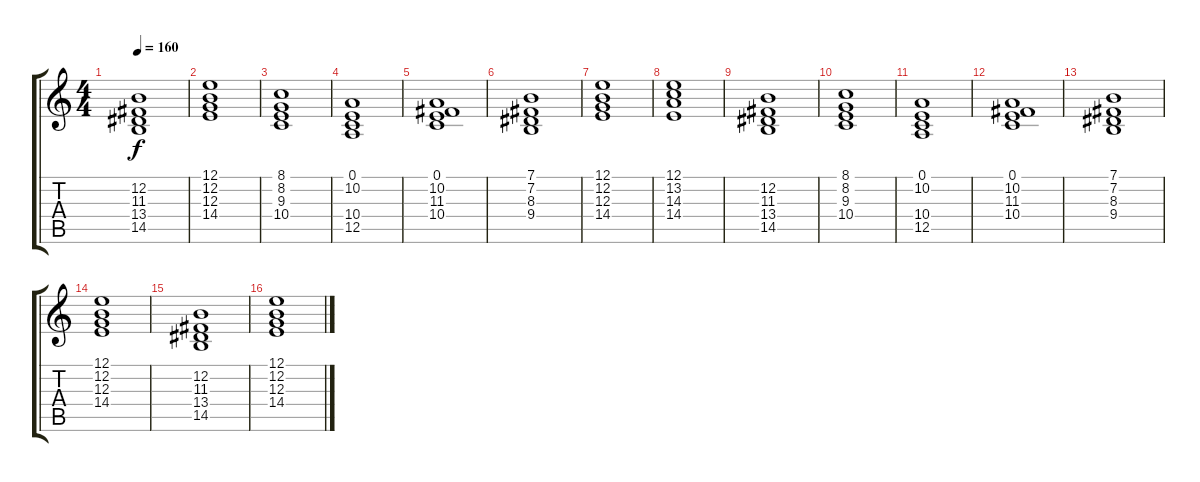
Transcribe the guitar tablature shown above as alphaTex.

\track "" {instrument rockorgan}
\staff {score tabs}
\tuning (E4 B3 G3 D3 A2 E2) {hide}
\ts (4 4)
\tempo 160
\clef g2
\ks c
(12.2 11.3 13.4 14.5).1{dy f} |
(12.1 12.2 12.3 14.4).1 |
(8.1 8.2 9.3 10.4).1 |
(0.1 10.2 10.4 12.5).1 |
(0.1 10.2 11.3 10.4).1 |
(7.1 7.2 8.3 9.4).1 |
(12.1 12.2 12.3 14.4).1 |
(12.1 13.2 14.3 14.4).1 |
(12.2 11.3 13.4 14.5).1 |
(8.1 8.2 9.3 10.4).1 |
(0.1 10.2 10.4 12.5).1 |
(0.1 10.2 11.3 10.4).1 |
(7.1 7.2 8.3 9.4).1 |
(12.1 12.2 12.3 14.4).1 |
(12.2 11.3 13.4 14.5).1 |
(12.1 12.2 12.3 14.4).1
